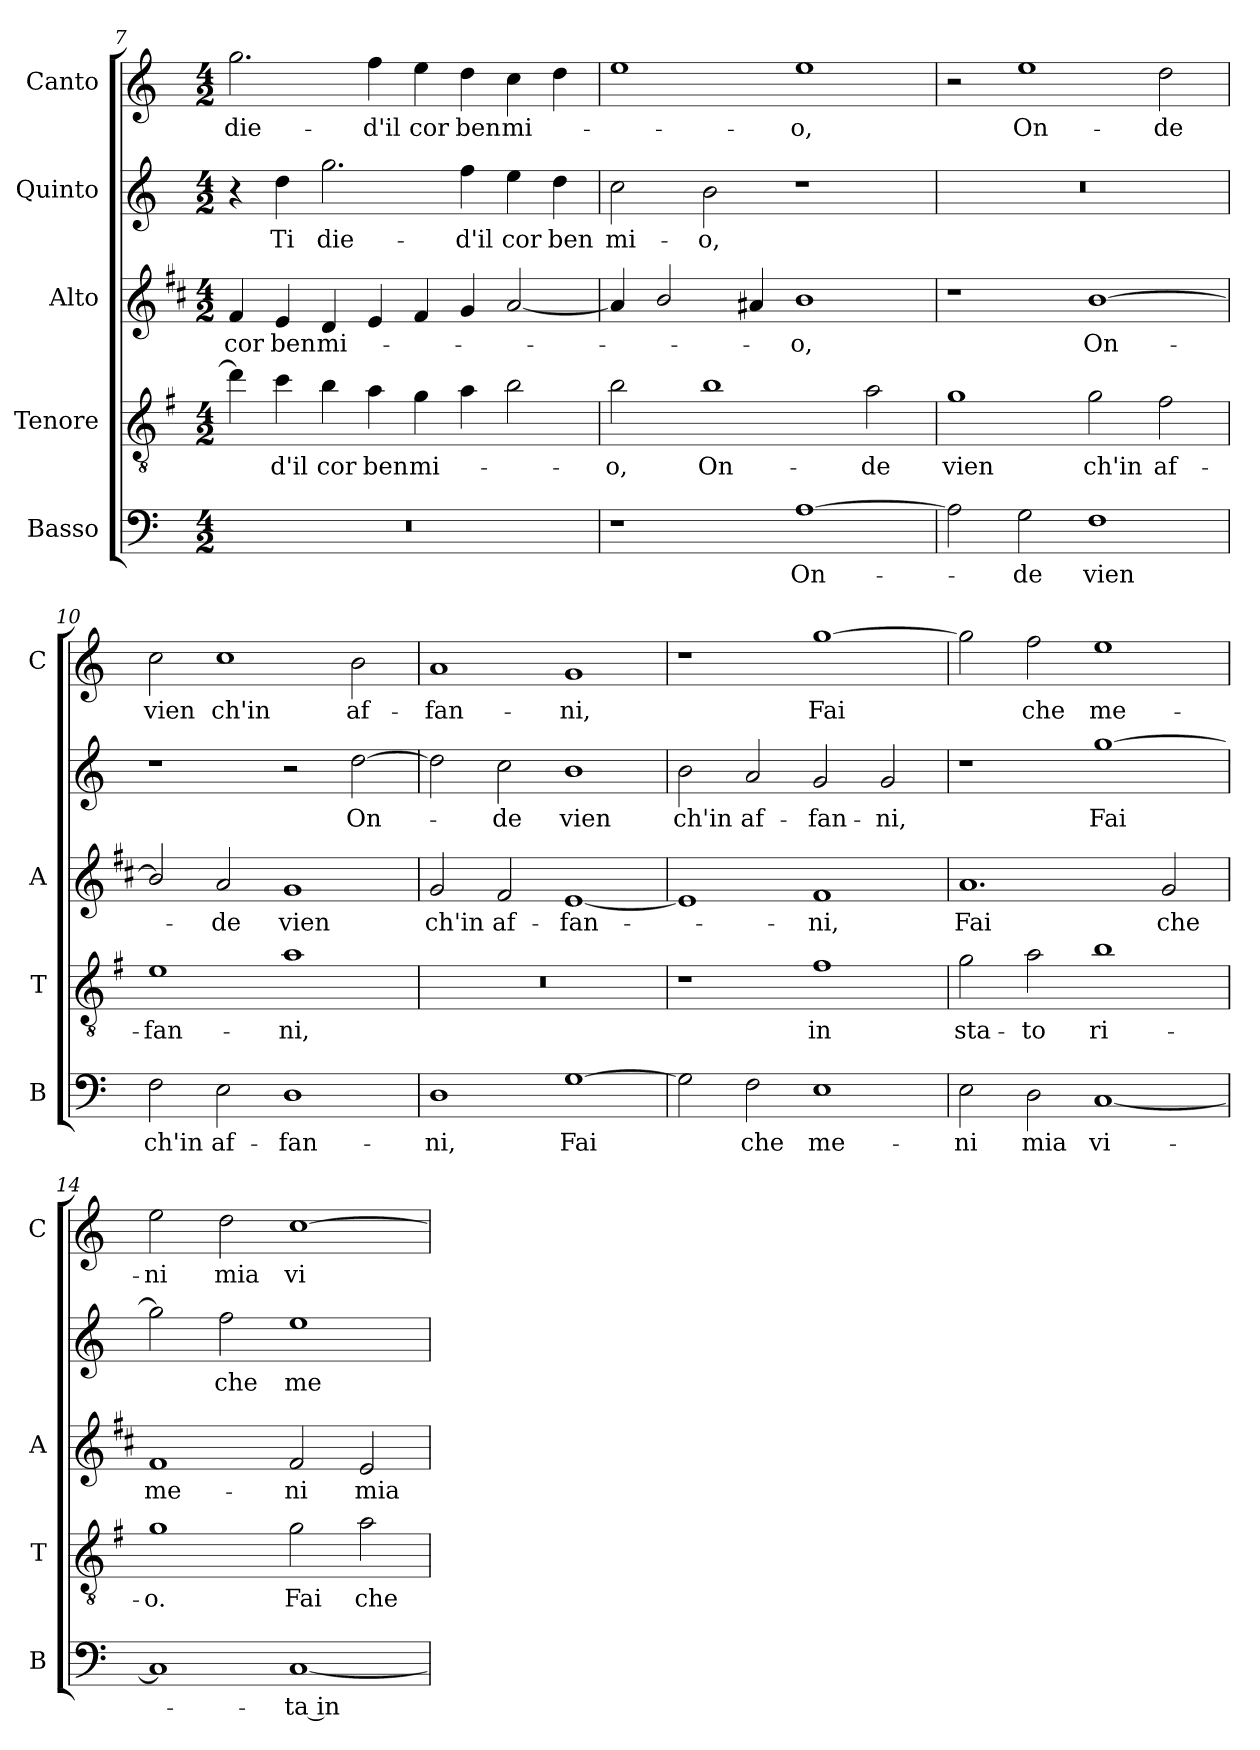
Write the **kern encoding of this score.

**kern	**text	**kern	**text	**kern	**text	**kern	**text	**kern	**text
*part5	*part5	*part4	*part4	*part3	*part3	*part2	*part2	*part1	*part1
*staff5	*staff5	*staff4	*staff4	*staff3	*staff3	*staff2	*staff2	*staff1	*staff1
*I"Basso	*	*I"Tenore	*	*I"Alto	*	*I"Quinto	*	*I"Canto	*
*I'B	*	*I'T	*	*I'A	*	*	*	*I'C	*
!!LO:LB:g=z
*clefF4	*	*clefGv2	*	*clefG2	*	*clefG2	*	*clefG2	*
*	*	*ITrd4c7	*	*ITrd1c2	*	*	*	*	*
*k[]	*	*k[]	*	*k[]	*	*k[]	*	*k[]	*
*C:	*	*C:	*	*C:	*	*C:	*	*C:	*
*M4/2	*	*M4/2	*	*M4/2	*	*M4/2	*	*M4/2	*
=7	=7	=7	=7	=7	=7	=7	=7	=7	=7
!	!	!	!	!	!LO:LY:b	!	!	!	!LO:LY:b
0r	.	4g\]	.	4e/	cor	4r	.	2.gg\	die-
!	!	!	!LO:LY:b	!	!LO:LY:b	!	!LO:LY:b	!	!
.	.	4f\	-d'il	4d/	ben	4dd\	Ti	.	.
!	!	!	!LO:LY:b	!	!LO:LY:b	!	!LO:LY:b	!	!
.	.	4e\	cor	4c/	mi-	2.gg\	die-	.	.
!	!	!	!LO:LY:b	!	!	!	!	!	!LO:LY:b
.	.	4d\	ben	4d/	.	.	.	4ff\	-d'il
!	!	!	!LO:LY:b	!	!	!	!	!	!LO:LY:b
.	.	4c\	mi-	4e/	.	.	.	4ee\	cor
!	!	!	!	!	!	!	!LO:LY:b	!	!LO:LY:b
.	.	4d\	.	4f/	.	4ff\	-d'il	4dd\	ben
!	!	!	!	!	!	!	!LO:LY:b	!	!LO:LY:b
.	.	2e\	.	[2g/	.	4ee\	cor	4cc\	mi-
!	!	!	!	!	!	!	!LO:LY:b	!	!
.	.	.	.	.	.	4dd\	ben	4dd\	.
=8	=8	=8	=8	=8	=8	=8	=8	=8	=8
!	!	!	!LO:LY:b	!	!	!	!LO:LY:b	!	!
1r	.	2e\	-o,	4g/]	.	2cc\	mi-	1ee	.
.	.	.	.	2a/	.	.	.	.	.
!	!	!	!LO:LY:b	!	!	!	!LO:LY:b	!	!
.	.	1e	On-	.	.	2b\	-o,	.	.
.	.	.	.	4g#X/	.	.	.	.	.
!	!LO:LY:b	!	!	!	!LO:LY:b	!	!	!	!LO:LY:b
[1A	On-	.	.	1a	-o,	1r	.	1ee	-o,
!	!	!	!LO:LY:b	!	!	!	!	!	!
.	.	2d\	-de	.	.	.	.	.	.
=9	=9	=9	=9	=9	=9	=9	=9	=9	=9
!	!	!	!LO:LY:b	!	!	!	!	!	!
2A\]	.	1c	vien	1r	.	0r	.	2r	.
!	!LO:LY:b	!	!	!	!	!	!	!	!LO:LY:b
2G\	-de	.	.	.	.	.	.	1ee	On-
!	!LO:LY:b	!	!LO:LY:b	!	!LO:LY:b	!	!	!	!
1F	vien	2c\	ch'in	[1a	On-	.	.	.	.
!	!	!	!LO:LY:b	!	!	!	!	!	!LO:LY:b
.	.	2B\	af-	.	.	.	.	2dd\	-de
=10	=10	=10	=10	=10	=10	=10	=10	=10	=10
!	!LO:LY:b	!	!LO:LY:b	!	!	!	!	!	!LO:LY:b
2F\	ch'in	1A	-fan-	2a/]	.	1r	.	2cc\	vien
!	!LO:LY:b	!	!	!	!LO:LY:b	!	!	!	!LO:LY:b
2E\	af-	.	.	2g/	-de	.	.	1cc	ch'in
!	!LO:LY:b	!	!LO:LY:b	!	!LO:LY:b	!	!	!	!
1D	-fan-	1d	-ni,	1f	vien	2r	.	.	.
!	!	!	!	!	!	!	!LO:LY:b	!	!LO:LY:b
.	.	.	.	.	.	[2dd\	On-	2b\	af-
!!LO:PB:g=z
=11	=11	=11	=11	=11	=11	=11	=11	=11	=11
!	!LO:LY:b	!	!	!	!LO:LY:b	!	!	!	!LO:LY:b
1D	-ni,	0r	.	2f/	ch'in	2dd\]	.	1a	-fan-
!	!	!	!	!	!LO:LY:b	!	!LO:LY:b	!	!
.	.	.	.	2e/	af-	2cc\	-de	.	.
!	!LO:LY:b	!	!	!	!LO:LY:b	!	!LO:LY:b	!	!LO:LY:b
[1G	Fai	.	.	[1d	-fan-	1b	vien	1g	-ni,
=12	=12	=12	=12	=12	=12	=12	=12	=12	=12
!	!	!	!	!	!	!	!LO:LY:b	!	!
2G\]	.	1r	.	1d]	.	2b\	ch'in	1r	.
!	!LO:LY:b	!	!	!	!	!	!LO:LY:b	!	!
2F\	che	.	.	.	.	2a/	af-	.	.
!	!LO:LY:b	!	!LO:LY:b	!	!LO:LY:b	!	!LO:LY:b	!	!LO:LY:b
1E	me-	1B	in	1e	-ni,	2g/	-fan-	[1gg	Fai
!	!	!	!	!	!	!	!LO:LY:b	!	!
.	.	.	.	.	.	2g/	-ni,	.	.
=13	=13	=13	=13	=13	=13	=13	=13	=13	=13
!	!LO:LY:b	!	!LO:LY:b	!	!LO:LY:b	!	!	!	!
2E\	-ni	2c\	sta-	1.g	Fai	1r	.	2gg\]	.
!	!LO:LY:b	!	!LO:LY:b	!	!	!	!	!	!LO:LY:b
2D\	mia	2d\	-to	.	.	.	.	2ff\	che
!	!LO:LY:b	!	!LO:LY:b	!	!	!	!LO:LY:b	!	!LO:LY:b
[1C	vi-	1e	ri-	.	.	[1gg	Fai	1ee	me-
!	!	!	!	!	!LO:LY:b	!	!	!	!
.	.	.	.	2f/	che	.	.	.	.
=14	=14	=14	=14	=14	=14	=14	=14	=14	=14
!	!	!	!LO:LY:b	!	!LO:LY:b	!	!	!	!LO:LY:b
1C]	.	1c	-o.	1e	me-	2gg\]	.	2ee\	-ni
!	!	!	!	!	!	!	!LO:LY:b	!	!LO:LY:b
.	.	.	.	.	.	2ff\	che	2dd\	mia
!	!LO:LY:b	!	!LO:LY:b	!	!LO:LY:b	!	!LO:LY:b	!	!LO:LY:b
[1C	-ta in	2c\	Fai	2e/	-ni	1ee	me-	[1cc	vi-
!	!	!	!LO:LY:b	!	!LO:LY:b	!	!	!	!
.	.	2d\	che	2d/	mia	.	.	.	.
=	=	=	=	=	=	=	=	=	=
*-	*-	*-	*-	*-	*-	*-	*-	*-	*-
